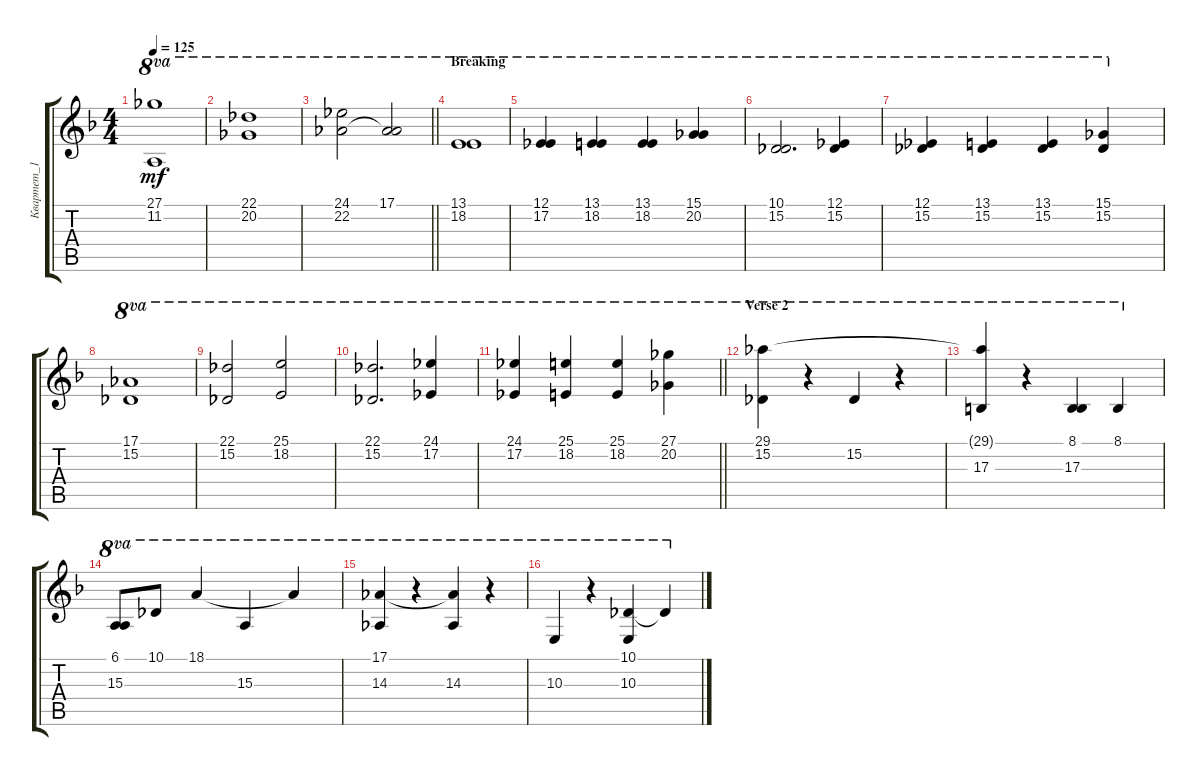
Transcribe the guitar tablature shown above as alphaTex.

\track ("Квартет_1" "Квартет_1") {instrument stringensemble2}
\staff {score tabs}
\tuning (Eb4 Bb3 Gb3 Db3 Ab2 Db2) {hide}
\ts (4 4)
\tempo 125
\clef g2
\ks dminor
(27.1 11.2).1{ot 8va dy mf} |
(22.1 20.2).1{ot 8va} |
\barLineRight lightlight
(24.1 22.2).2{ot 8va} (17.1 22.2{t}).2{ot 8va} |
\section ("" "Breaking")
(13.1 18.2).1{ot 8va} |
(12.1 17.2).4{ot 8va} (13.1 18.2).4{ot 8va} (13.1 18.2).4{ot 8va} (15.1 20.2).4{ot 8va} |
(10.1 15.2).2{d ot 8va} (12.1 15.2).4{ot 8va} |
(12.1 15.2).4{ot 8va} (13.1 15.2).4{ot 8va} (13.1 15.2).4{ot 8va} (15.1 15.2).4{ot 8va} |
(17.1 15.2).1{ot 8va} |
(22.1 15.2).2{ot 8va} (25.1 18.2).2{ot 8va} |
(22.1 15.2).2{d ot 8va} (24.1 17.2).4{ot 8va} |
\barLineRight lightlight
(24.1 17.2).4{ot 8va} (25.1 18.2).4{ot 8va} (25.1 18.2).4{ot 8va} (27.1 20.2).4{ot 8va} |
\section ("" "Verse 2")
(29.1 15.2).4{ot 8va} r.4{ot 8va} 15.2.4{ot 8va} r.4{ot 8va} |
(29.1{t} 17.3).4{ot 8va} r.4{ot 8va} (8.1 17.3).4{ot 8va} 8.1.4{ot 8va} |
(6.1 15.3).8{ot 8va} 10.1.8{ot 8va} 18.1.4{ot 8va} 15.3.4{ot 8va} 18.1{t}.4{ot 8va} |
(17.1 14.3).4{ot 8va} r.4{ot 8va} (17.1{t} 14.3).4{ot 8va} r.4{ot 8va} |
10.3.4{ot 8va} r.4{ot 8va} (10.1 10.3).4{ot 8va} 10.1{t}.4{ot 8va}
